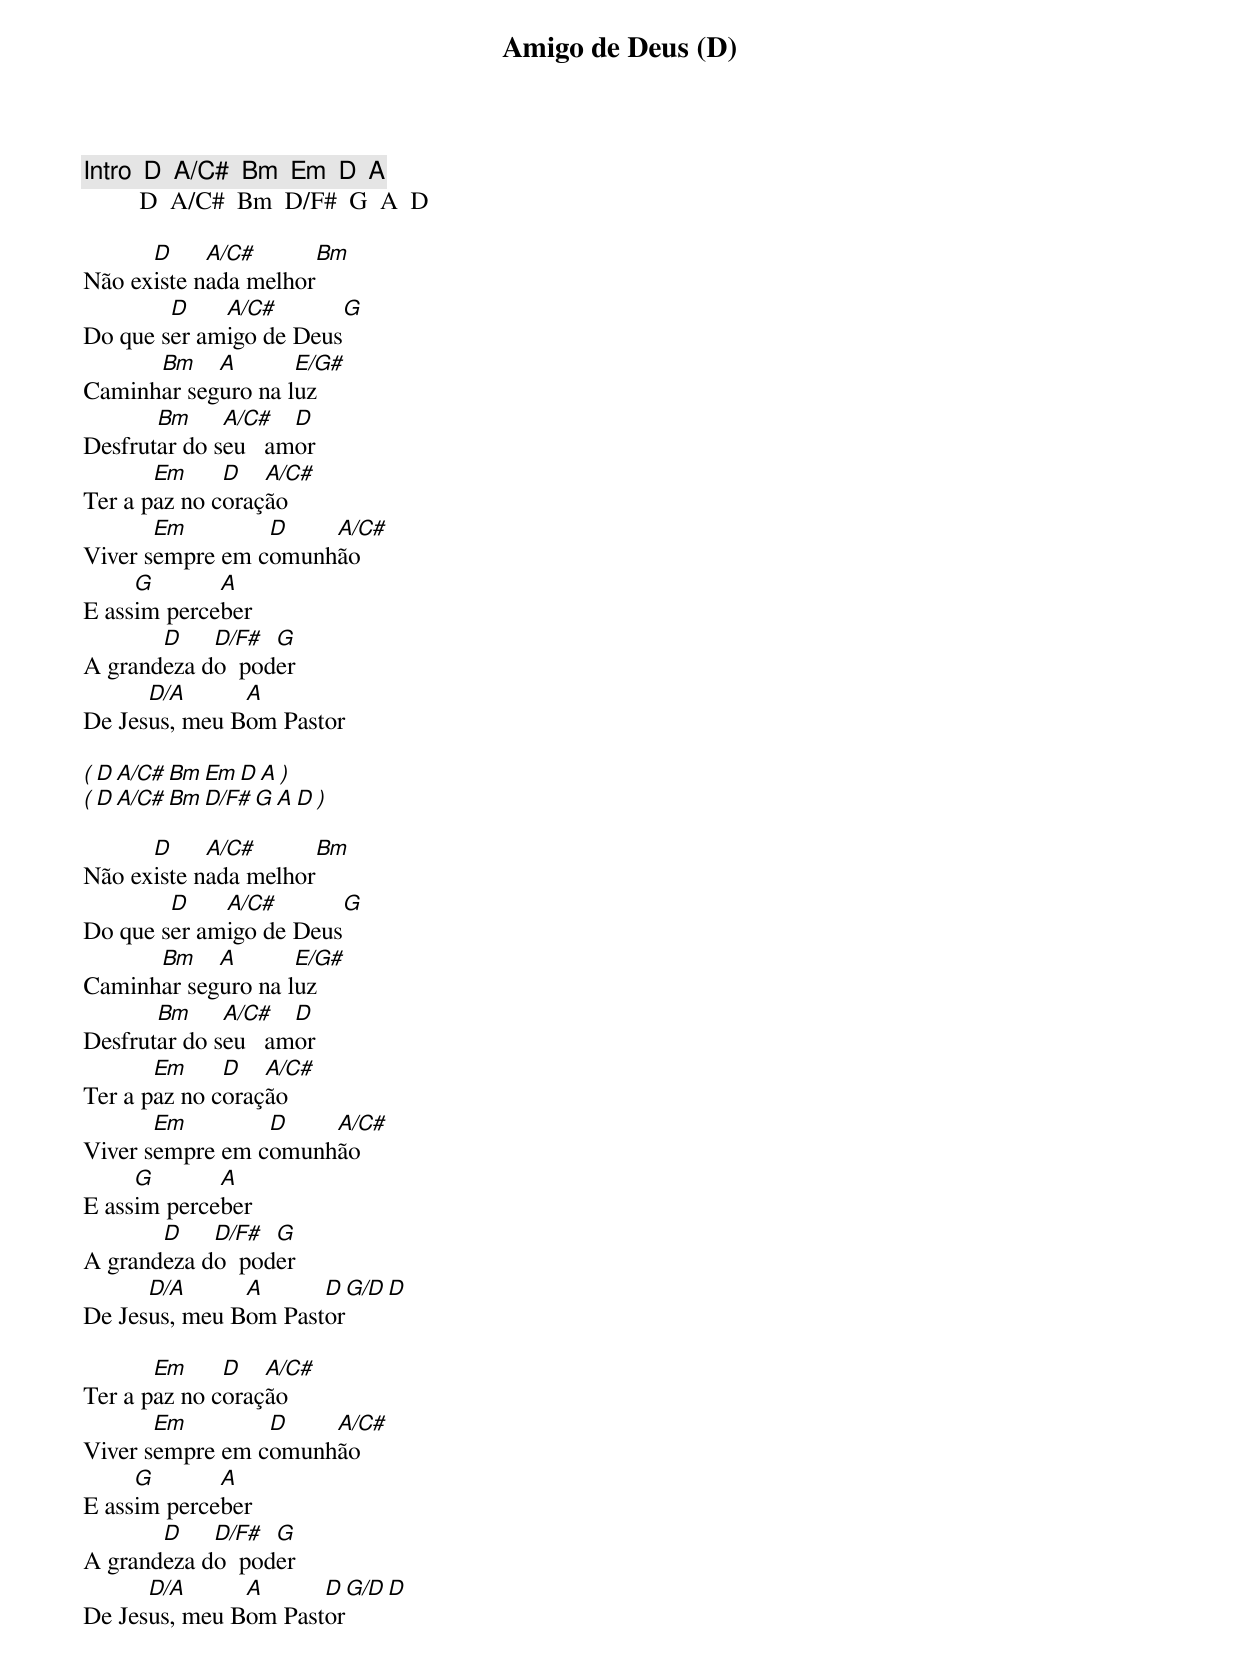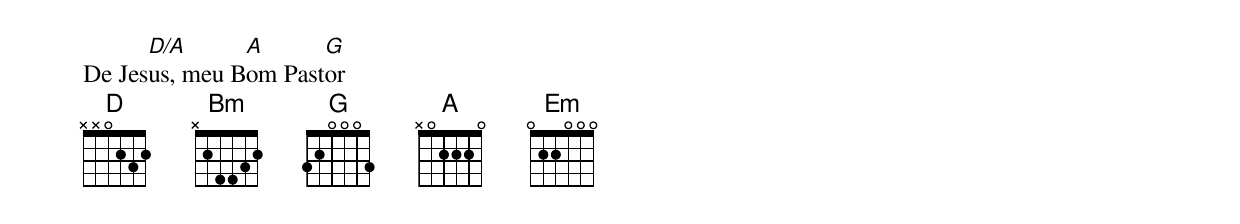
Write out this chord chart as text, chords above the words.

Amigo de Deus (D)

[Intro]  D  A/C#  Bm  Em  D  A
         D  A/C#  Bm  D/F#  G  A  D

      D     A/C#       Bm
Não existe nada melhor
        D    A/C#       G
Do que ser amigo de Deus
      Bm    A       E/G#
Caminhar seguro na luz
       Bm     A/C#   D
Desfrutar do seu   amor
       Em     D   A/C#
Ter a paz no coração
       Em        D    A/C#
Viver sempre em comunhão
     G       A
E assim perceber
       D    D/F#  G
A grandeza do  poder
      D/A      A
De Jesus, meu Bom Pastor

( D  A/C#  Bm  Em  D  A )
( D  A/C#  Bm  D/F#  G  A  D )

      D     A/C#       Bm
Não existe nada melhor
        D    A/C#       G
Do que ser amigo de Deus
      Bm    A       E/G#
Caminhar seguro na luz
       Bm     A/C#   D
Desfrutar do seu   amor
       Em     D   A/C#
Ter a paz no coração
       Em        D    A/C#
Viver sempre em comunhão
     G       A
E assim perceber
       D    D/F#  G
A grandeza do  poder
      D/A      A      D  G/D  D
De Jesus, meu Bom Pastor

       Em     D   A/C#
Ter a paz no coração
       Em        D    A/C#
Viver sempre em comunhão
     G       A
E assim perceber
       D    D/F#  G
A grandeza do  poder
      D/A      A      D  G/D  D
De Jesus, meu Bom Pastor
      D/A      A      G
De Jesus, meu Bom Pastor
